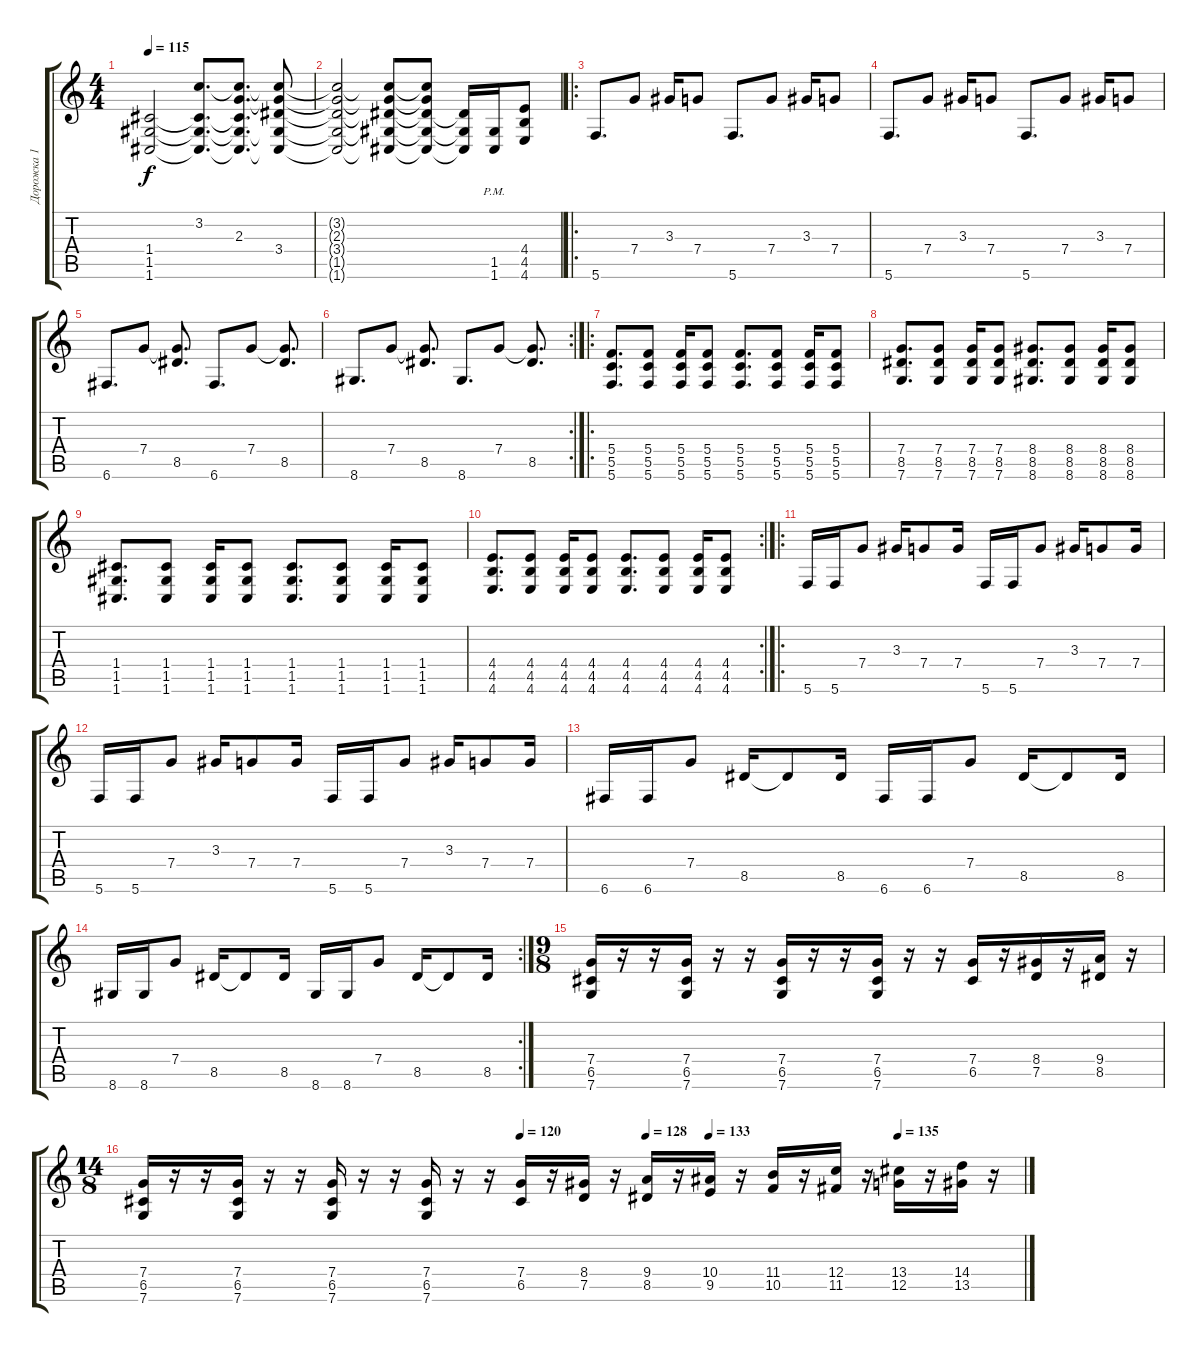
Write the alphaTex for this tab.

\track ("Дорожка 1" "Дорожка 1") {instrument overdrivenguitar}
\staff {score tabs}
\tuning (D4 A3 F3 C3 G2 C2) {hide}
\ts (4 4)
\tempo 115
\clef g2
\ks c
(1.4 1.5 1.6).2{dy f} (3.2 1.4{t} 1.5{t} 1.6{t}).8{d} (3.2{t} 2.3 1.4{t} 1.5{t} 1.6{t}).8{d} (3.2{t} 2.3{t} 3.4 1.5{t} 1.6{t}).8 |
(3.2{t} 2.3{t} 3.4{t} 1.5{t} 1.6{t}).2 (3.2{t} 2.3{t} 3.4{t} 1.5{t} 1.6{t}).8 (3.2{t} 2.3{t} 3.4{t} 1.5{t} 1.6{t}).8 (3.4{t} 1.5{t} 1.6{t}).16 (1.5{pm} 1.6{pm}).16 (4.4 4.5 4.6).8 |
\ro
5.6.8{d} 7.4.8 3.3.16 7.4.8 5.6.8{d} 7.4.8 3.3.16 7.4.8 |
5.6.8{d} 7.4.8 3.3.16 7.4.8 5.6.8{d} 7.4.8 3.3.16 7.4.8 |
6.6.8{d} 7.4.8 (7.4{t} 8.5).8{d} 6.6.8{d} 7.4.8 (7.4{t} 8.5).8{d} |
\rc 2
8.6.8{d} 7.4.8 (7.4{t} 8.5).8{d} 8.6.8{d} 7.4.8 (7.4{t} 8.5).8{d} |
\ro
(5.4 5.5 5.6).8{d} (5.4 5.5 5.6).8 (5.4 5.5 5.6).16 (5.4 5.5 5.6).8 (5.4 5.5 5.6).8{d} (5.4 5.5 5.6).8 (5.4 5.5 5.6).16 (5.4 5.5 5.6).8 |
(7.4 8.5 7.6).8{d} (7.4 8.5 7.6).8 (7.4 8.5 7.6).16 (7.4 8.5 7.6).8 (8.4 8.5 8.6).8{d} (8.4 8.5 8.6).8 (8.4 8.5 8.6).16 (8.4 8.5 8.6).8 |
(1.4 1.5 1.6).8{d} (1.4 1.5 1.6).8 (1.4 1.5 1.6).16 (1.4 1.5 1.6).8 (1.4 1.5 1.6).8{d} (1.4 1.5 1.6).8 (1.4 1.5 1.6).16 (1.4 1.5 1.6).8 |
\rc 2
(4.4 4.5 4.6).8{d} (4.4 4.5 4.6).8 (4.4 4.5 4.6).16 (4.4 4.5 4.6).8 (4.4 4.5 4.6).8{d} (4.4 4.5 4.6).8 (4.4 4.5 4.6).16 (4.4 4.5 4.6).8 |
\ro
5.6.16 5.6.16 7.4.8 3.3.16 7.4.8 7.4.16 5.6.16 5.6.16 7.4.8 3.3.16 7.4.8 7.4.16 |
5.6.16 5.6.16 7.4.8 3.3.16 7.4.8 7.4.16 5.6.16 5.6.16 7.4.8 3.3.16 7.4.8 7.4.16 |
6.6.16 6.6.16 7.4.8 8.5.16 8.5{t}.8 8.5.16 6.6.16 6.6.16 7.4.8 8.5.16 8.5{t}.8 8.5.16 |
\rc 2
8.6.16 8.6.16 7.4.8 8.5.16 8.5{t}.8 8.5.16 8.6.16 8.6.16 7.4.8 8.5.16 8.5{t}.8 8.5.16 |
\ts (9 8)
(7.4 6.5 7.6).16 r.16 r.16 (7.4 6.5 7.6).16 r.16 r.16 (7.4 6.5 7.6).16 r.16 r.16 (7.4 6.5 7.6).16 r.16 r.16 (7.4 6.5).16 r.16 (8.4 7.5).16 r.16 (9.4 8.5).16 r.16 |
\ts (14 8)
\tempo (120 0.42857142857142855)
\tempo (128 0.5714285714285714)
\tempo (133 0.6428571428571429)
\tempo (135 0.8571428571428571)
(7.4 6.5 7.6).16 r.16 r.16 (7.4 6.5 7.6).16 r.16 r.16 (7.4 6.5 7.6).16 r.16 r.16 (7.4 6.5 7.6).16 r.16 r.16 (7.4 6.5).16 r.16 (8.4 7.5).16 r.16 (9.4 8.5).16 r.16 (10.4 9.5).16 r.16 (11.4 10.5).16 r.16 (12.4 11.5).16 r.16 (13.4 12.5).16 r.16 (14.4 13.5).16 r.16
